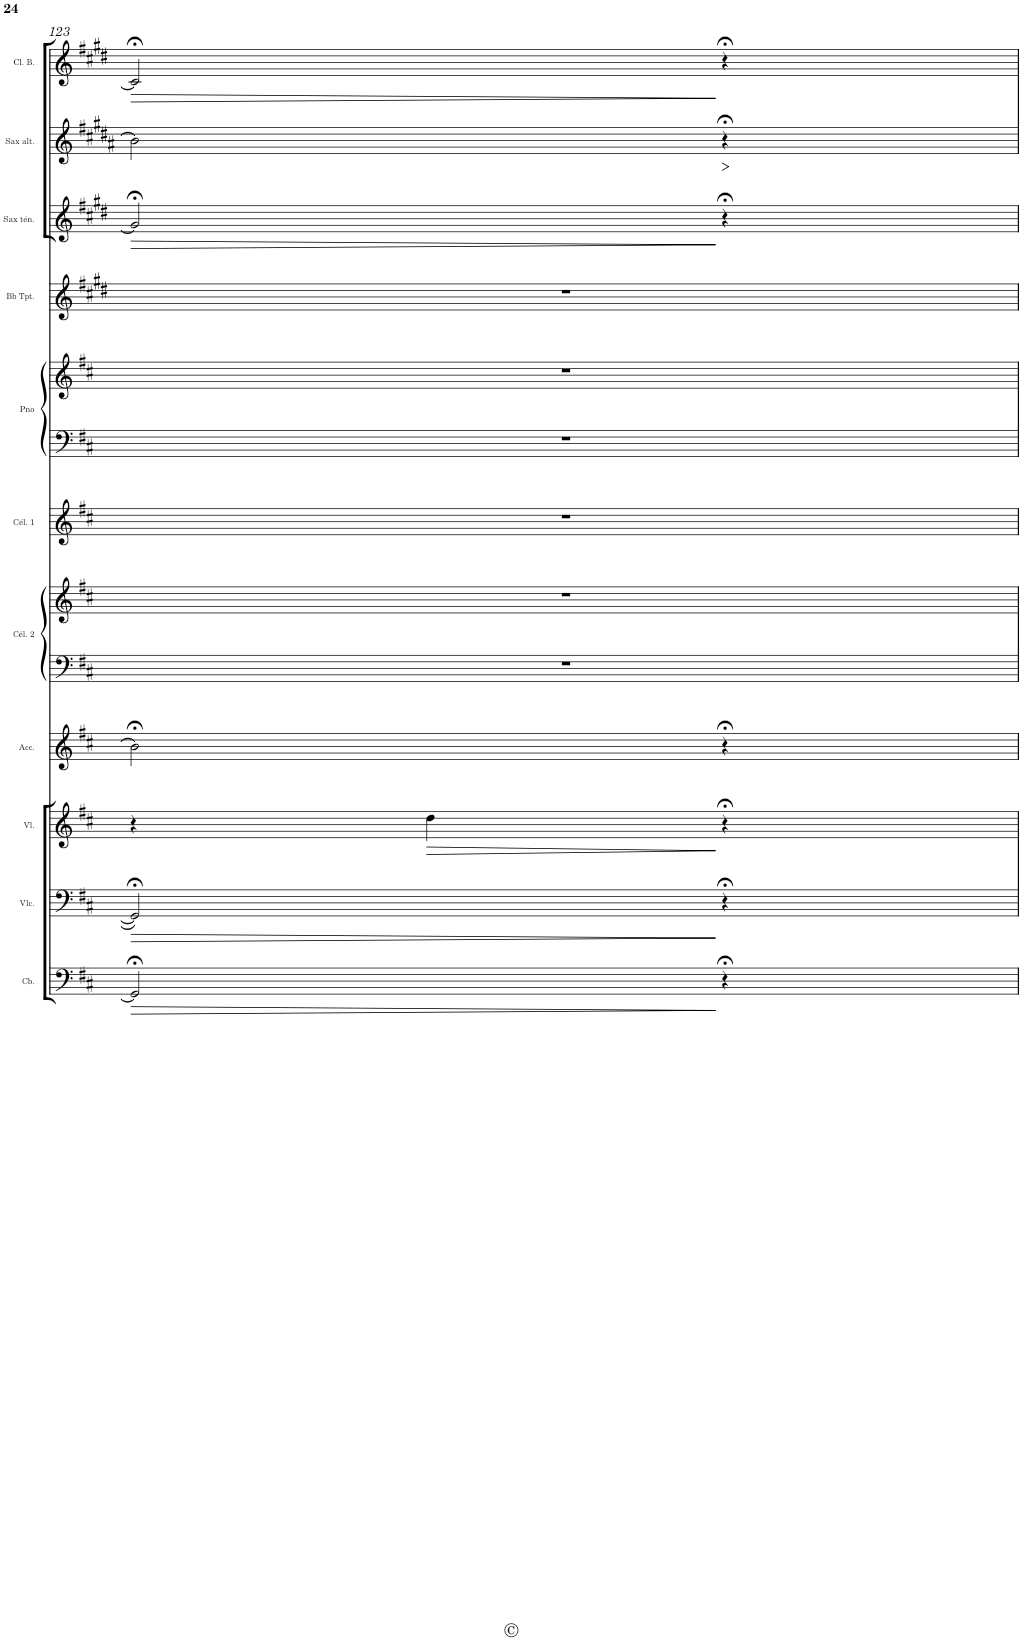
**kern	**kern	**kern	**kern	**kern	**kern	**kern	**kern	**kern	**kern	**kern	**kern	**dynam	**kern	**dynam
*part11	*part10	*part9	*part8	*part7	*part7	*part6	*part5	*part5	*part4	*part3	*part2	*part2	*part1	*part1
*staff13	*staff12	*staff11	*staff10	*staff9	*staff8	*staff7	*staff6	*staff5	*staff4	*staff3	*staff2	*staff2	*staff1	*staff1
*I"Contrebasse	*I"Violoncelle	*I"Violon	*I"Accordéon	*I"Célesta 2	*	*I"Célesta 1	*I"Piano	*	*I"Trumpet in Bb	*I"Saxo Ténor	*I"Saxo Alto	*	*I"Clarinette Basse en Sib	*
*I'Cb.	*I'Vlc.	*I'Vl.	*I'Acc.	*I'Cél. 2	*	*I'Cél. 1	*I'Pno	*	*	*I'Sax tén.	*I'Sax alt.	*	*I'Cl. B.	*
!!LO:PB:g=z
*clefF4	*clefF4	*clefG2	*clefG2	*clefF4	*clefG2	*clefG2	*clefF4	*clefG2	*clefG2	*clefG2	*clefG2	*	*clefG2	*
*Trd7c12	*	*	*	*Trd-7c-12	*Trd-7c-12	*Trd-7c-12	*	*	*Trd1c2	*Trd8c14	*Trd5c9	*	*Trd8c14	*
*k[f#c#]	*k[f#c#]	*k[f#c#]	*k[f#c#]	*k[f#c#]	*k[f#c#]	*k[f#c#]	*k[f#c#]	*k[f#c#]	*k[f#c#g#d#]	*k[f#c#g#d#]	*k[f#c#g#d#a#]	*	*k[f#c#g#d#]	*
*b:	*b:	*b:	*b:	*b:	*b:	*b:	*b:	*b:	*c#:	*c#:	*g#:	*	*c#:	*
*M3/4	*M3/4	*M3/4	*M3/4	*M3/4	*M3/4	*M3/4	*M3/4	*M3/4	*M3/4	*M3/4	*M3/4	*	*M3/4	*
=123	=123	=123	=123	=123	=123	=123	=123	=123	=123	=123	=123	=123	=123	=123
!	!	!	!	!	!	!	!	!	!	!	!	!	!	!LO:HP:b
2GG#;</]	2GG#;</]	4r	2b;<\]	2.r	2.r	2.r	2.r	2.r	2.r	2g#;</]	2b\]	.	2c#;</]	>
.	.	4dd\	.	.	.	.	.	.	.	.	.	.	.	.
4r;<	4r;<	4r;<	4r;<	.	.	.	.	.	.	4r;<	4r;<	] ]	4r;<	]
=	=	=	=	=	=	=	=	=	=	=	=	=	=	=
*-	*-	*-	*-	*-	*-	*-	*-	*-	*-	*-	*-	*-	*-	*-
